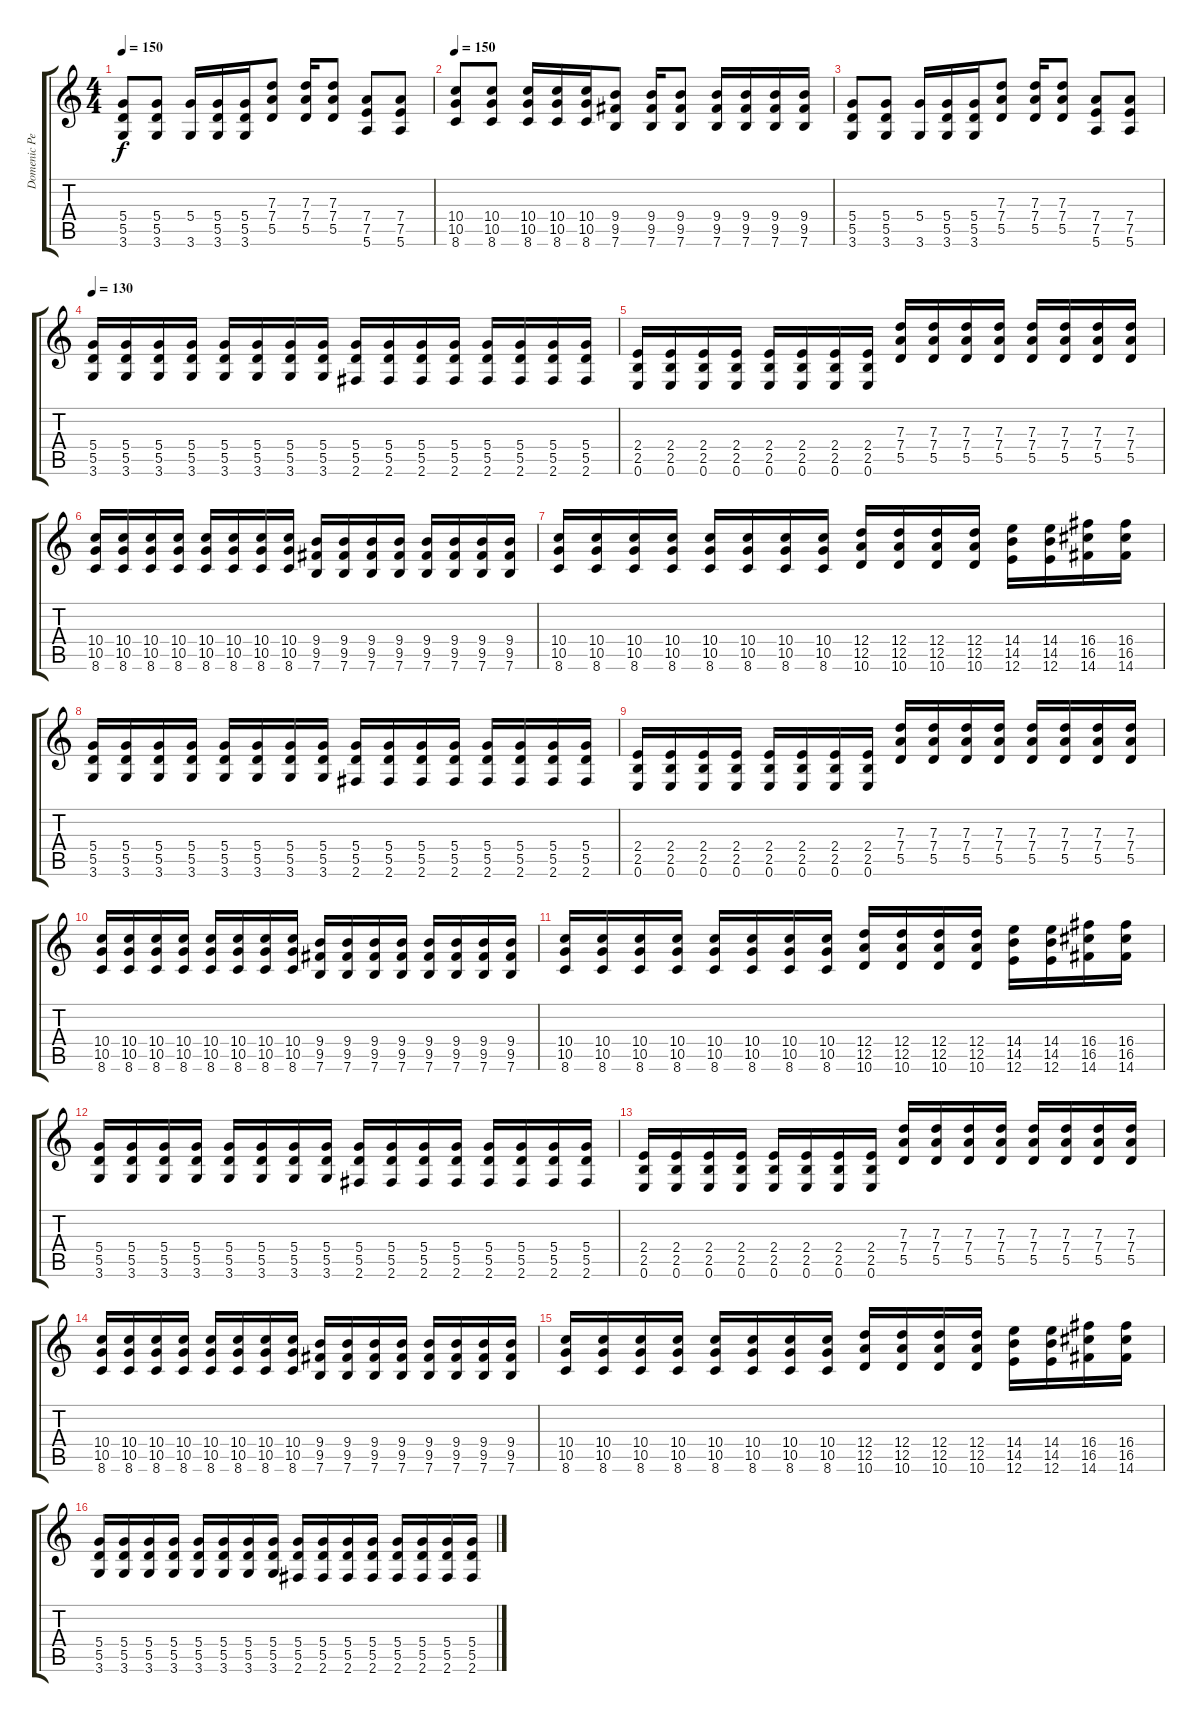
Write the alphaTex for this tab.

\track ("Domenic Perry (Rhythm Guitar)" "Domenic Pe") {instrument distortionguitar}
\staff {score tabs}
\tuning (E4 B3 G3 D3 A2 E2) {hide}
\ts (4 4)
\tempo 150
\clef g2
\ks c
(5.4 5.5 3.6).8{dy f} (5.4 5.5 3.6).8 (5.4 3.6).16 (5.4 5.5 3.6).16 (5.4 5.5 3.6).16 (7.3 7.4 5.5).8 (7.3 7.4 5.5).16 (7.3 7.4 5.5).8 (7.4 7.5 5.6).8 (7.4 7.5 5.6).8 |
\tempo 150
(10.4 10.5 8.6).8 (10.4 10.5 8.6).8 (10.4 10.5 8.6).16 (10.4 10.5 8.6).16 (10.4 10.5 8.6).16 (9.4 9.5 7.6).8 (9.4 9.5 7.6).16 (9.4 9.5 7.6).8 (9.4 9.5 7.6).16 (9.4 9.5 7.6).16 (9.4 9.5 7.6).16 (9.4 9.5 7.6).16 |
(5.4 5.5 3.6).8 (5.4 5.5 3.6).8 (5.4 3.6).16 (5.4 5.5 3.6).16 (5.4 5.5 3.6).16 (7.3 7.4 5.5).8 (7.3 7.4 5.5).16 (7.3 7.4 5.5).8 (7.4 7.5 5.6).8 (7.4 7.5 5.6).8 |
\tempo 130
(5.4 5.5 3.6).16 (5.4 5.5 3.6).16 (5.4 5.5 3.6).16 (5.4 5.5 3.6).16 (5.4 5.5 3.6).16 (5.4 5.5 3.6).16 (5.4 5.5 3.6).16 (5.4 5.5 3.6).16 (5.4 5.5 2.6).16 (5.4 5.5 2.6).16 (5.4 5.5 2.6).16 (5.4 5.5 2.6).16 (5.4 5.5 2.6).16 (5.4 5.5 2.6).16 (5.4 5.5 2.6).16 (5.4 5.5 2.6).16 |
(2.4 2.5 0.6).16 (2.4 2.5 0.6).16 (2.4 2.5 0.6).16 (2.4 2.5 0.6).16 (2.4 2.5 0.6).16 (2.4 2.5 0.6).16 (2.4 2.5 0.6).16 (2.4 2.5 0.6).16 (7.3 7.4 5.5).16 (7.3 7.4 5.5).16 (7.3 7.4 5.5).16 (7.3 7.4 5.5).16 (7.3 7.4 5.5).16 (7.3 7.4 5.5).16 (7.3 7.4 5.5).16 (7.3 7.4 5.5).16 |
(10.4 10.5 8.6).16 (10.4 10.5 8.6).16 (10.4 10.5 8.6).16 (10.4 10.5 8.6).16 (10.4 10.5 8.6).16 (10.4 10.5 8.6).16 (10.4 10.5 8.6).16 (10.4 10.5 8.6).16 (9.4 9.5 7.6).16 (9.4 9.5 7.6).16 (9.4 9.5 7.6).16 (9.4 9.5 7.6).16 (9.4 9.5 7.6).16 (9.4 9.5 7.6).16 (9.4 9.5 7.6).16 (9.4 9.5 7.6).16 |
(10.4 10.5 8.6).16 (10.4 10.5 8.6).16 (10.4 10.5 8.6).16 (10.4 10.5 8.6).16 (10.4 10.5 8.6).16 (10.4 10.5 8.6).16 (10.4 10.5 8.6).16 (10.4 10.5 8.6).16 (12.4 12.5 10.6).16 (12.4 12.5 10.6).16 (12.4 12.5 10.6).16 (12.4 12.5 10.6).16 (14.4 14.5 12.6).16 (14.4 14.5 12.6).16 (16.4 16.5 14.6).16 (16.4 16.5 14.6).16 |
(5.4 5.5 3.6).16 (5.4 5.5 3.6).16 (5.4 5.5 3.6).16 (5.4 5.5 3.6).16 (5.4 5.5 3.6).16 (5.4 5.5 3.6).16 (5.4 5.5 3.6).16 (5.4 5.5 3.6).16 (5.4 5.5 2.6).16 (5.4 5.5 2.6).16 (5.4 5.5 2.6).16 (5.4 5.5 2.6).16 (5.4 5.5 2.6).16 (5.4 5.5 2.6).16 (5.4 5.5 2.6).16 (5.4 5.5 2.6).16 |
(2.4 2.5 0.6).16 (2.4 2.5 0.6).16 (2.4 2.5 0.6).16 (2.4 2.5 0.6).16 (2.4 2.5 0.6).16 (2.4 2.5 0.6).16 (2.4 2.5 0.6).16 (2.4 2.5 0.6).16 (7.3 7.4 5.5).16 (7.3 7.4 5.5).16 (7.3 7.4 5.5).16 (7.3 7.4 5.5).16 (7.3 7.4 5.5).16 (7.3 7.4 5.5).16 (7.3 7.4 5.5).16 (7.3 7.4 5.5).16 |
(10.4 10.5 8.6).16 (10.4 10.5 8.6).16 (10.4 10.5 8.6).16 (10.4 10.5 8.6).16 (10.4 10.5 8.6).16 (10.4 10.5 8.6).16 (10.4 10.5 8.6).16 (10.4 10.5 8.6).16 (9.4 9.5 7.6).16 (9.4 9.5 7.6).16 (9.4 9.5 7.6).16 (9.4 9.5 7.6).16 (9.4 9.5 7.6).16 (9.4 9.5 7.6).16 (9.4 9.5 7.6).16 (9.4 9.5 7.6).16 |
(10.4 10.5 8.6).16 (10.4 10.5 8.6).16 (10.4 10.5 8.6).16 (10.4 10.5 8.6).16 (10.4 10.5 8.6).16 (10.4 10.5 8.6).16 (10.4 10.5 8.6).16 (10.4 10.5 8.6).16 (12.4 12.5 10.6).16 (12.4 12.5 10.6).16 (12.4 12.5 10.6).16 (12.4 12.5 10.6).16 (14.4 14.5 12.6).16 (14.4 14.5 12.6).16 (16.4 16.5 14.6).16 (16.4 16.5 14.6).16 |
(5.4 5.5 3.6).16 (5.4 5.5 3.6).16 (5.4 5.5 3.6).16 (5.4 5.5 3.6).16 (5.4 5.5 3.6).16 (5.4 5.5 3.6).16 (5.4 5.5 3.6).16 (5.4 5.5 3.6).16 (5.4 5.5 2.6).16 (5.4 5.5 2.6).16 (5.4 5.5 2.6).16 (5.4 5.5 2.6).16 (5.4 5.5 2.6).16 (5.4 5.5 2.6).16 (5.4 5.5 2.6).16 (5.4 5.5 2.6).16 |
(2.4 2.5 0.6).16 (2.4 2.5 0.6).16 (2.4 2.5 0.6).16 (2.4 2.5 0.6).16 (2.4 2.5 0.6).16 (2.4 2.5 0.6).16 (2.4 2.5 0.6).16 (2.4 2.5 0.6).16 (7.3 7.4 5.5).16 (7.3 7.4 5.5).16 (7.3 7.4 5.5).16 (7.3 7.4 5.5).16 (7.3 7.4 5.5).16 (7.3 7.4 5.5).16 (7.3 7.4 5.5).16 (7.3 7.4 5.5).16 |
(10.4 10.5 8.6).16 (10.4 10.5 8.6).16 (10.4 10.5 8.6).16 (10.4 10.5 8.6).16 (10.4 10.5 8.6).16 (10.4 10.5 8.6).16 (10.4 10.5 8.6).16 (10.4 10.5 8.6).16 (9.4 9.5 7.6).16 (9.4 9.5 7.6).16 (9.4 9.5 7.6).16 (9.4 9.5 7.6).16 (9.4 9.5 7.6).16 (9.4 9.5 7.6).16 (9.4 9.5 7.6).16 (9.4 9.5 7.6).16 |
(10.4 10.5 8.6).16 (10.4 10.5 8.6).16 (10.4 10.5 8.6).16 (10.4 10.5 8.6).16 (10.4 10.5 8.6).16 (10.4 10.5 8.6).16 (10.4 10.5 8.6).16 (10.4 10.5 8.6).16 (12.4 12.5 10.6).16 (12.4 12.5 10.6).16 (12.4 12.5 10.6).16 (12.4 12.5 10.6).16 (14.4 14.5 12.6).16 (14.4 14.5 12.6).16 (16.4 16.5 14.6).16 (16.4 16.5 14.6).16 |
(5.4 5.5 3.6).16 (5.4 5.5 3.6).16 (5.4 5.5 3.6).16 (5.4 5.5 3.6).16 (5.4 5.5 3.6).16 (5.4 5.5 3.6).16 (5.4 5.5 3.6).16 (5.4 5.5 3.6).16 (5.4 5.5 2.6).16 (5.4 5.5 2.6).16 (5.4 5.5 2.6).16 (5.4 5.5 2.6).16 (5.4 5.5 2.6).16 (5.4 5.5 2.6).16 (5.4 5.5 2.6).16 (5.4 5.5 2.6).16
